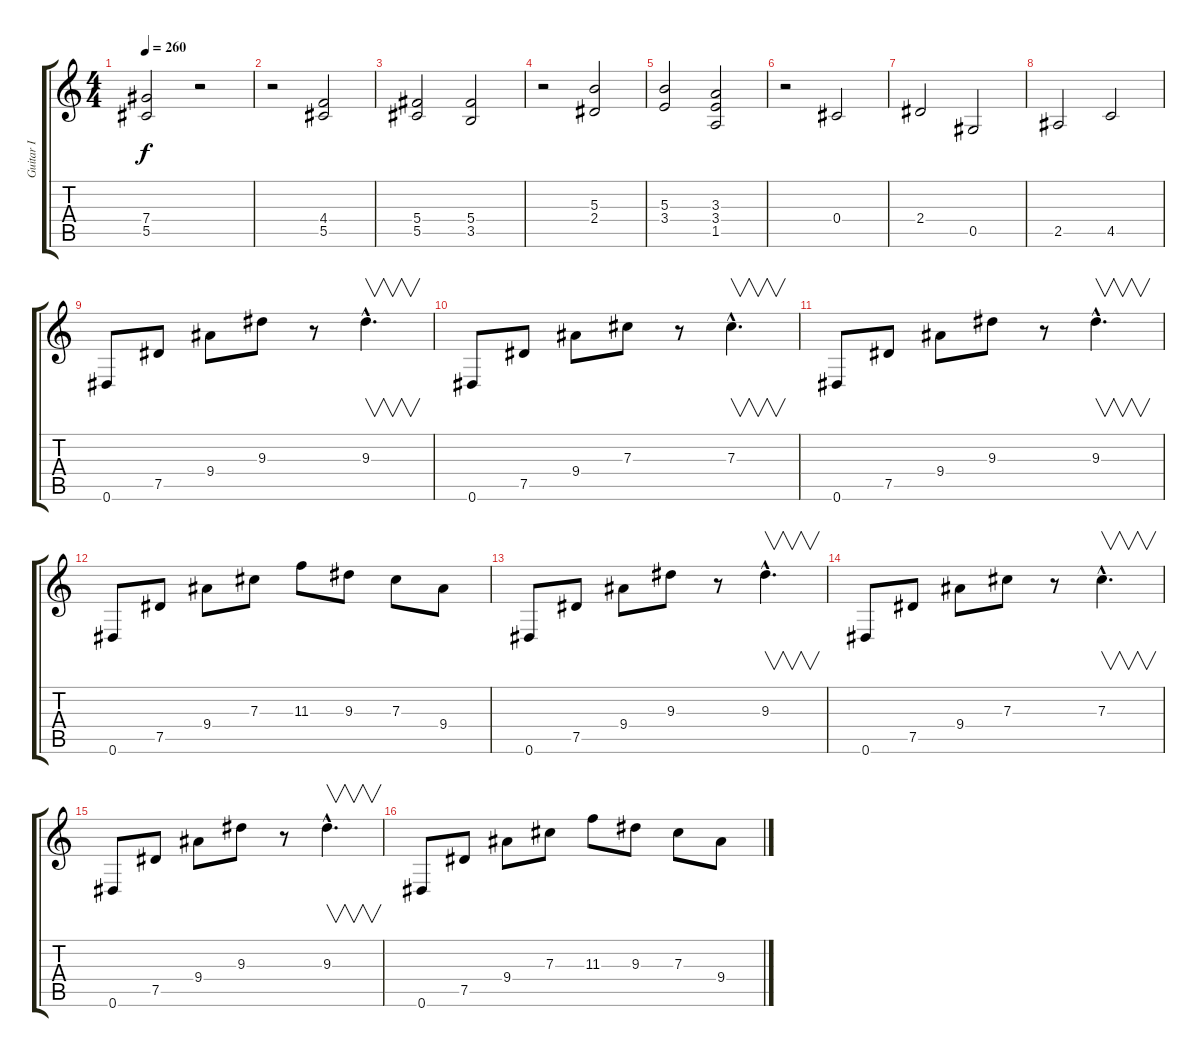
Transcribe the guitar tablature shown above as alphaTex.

\track ("Guitar I" "Guitar I") {instrument overdrivenguitar}
\staff {score tabs}
\tuning (Eb4 Bb3 Gb3 Db3 Ab2 Eb2) {hide}
\ts (4 4)
\tempo 260
\clef g2
\ks c
(7.4 5.5).2{dy f} r.2 |
r.2 (4.4 5.5).2 |
(5.4 5.5).2 (5.4 3.5).2 |
r.2 (5.3 2.4).2 |
(5.3 3.4).2 (3.3 3.4 1.5).2 |
r.2 0.4.2 |
2.4.2 0.5.2 |
2.5.2 4.5.2 |
0.6.8 7.5.8 9.4.8 9.3.8 r.8 9.3{hac}.4{v d} |
0.6.8 7.5.8 9.4.8 7.3.8 r.8 7.3{hac}.4{v d} |
0.6.8 7.5.8 9.4.8 9.3.8 r.8 9.3{hac}.4{v d} |
0.6.8 7.5.8 9.4.8 7.3.8 11.3.8 9.3.8 7.3.8 9.4.8 |
0.6.8 7.5.8 9.4.8 9.3.8 r.8 9.3{hac}.4{v d} |
0.6.8 7.5.8 9.4.8 7.3.8 r.8 7.3{hac}.4{v d} |
0.6.8 7.5.8 9.4.8 9.3.8 r.8 9.3{hac}.4{v d} |
0.6.8 7.5.8 9.4.8 7.3.8 11.3.8 9.3.8 7.3.8 9.4.8
